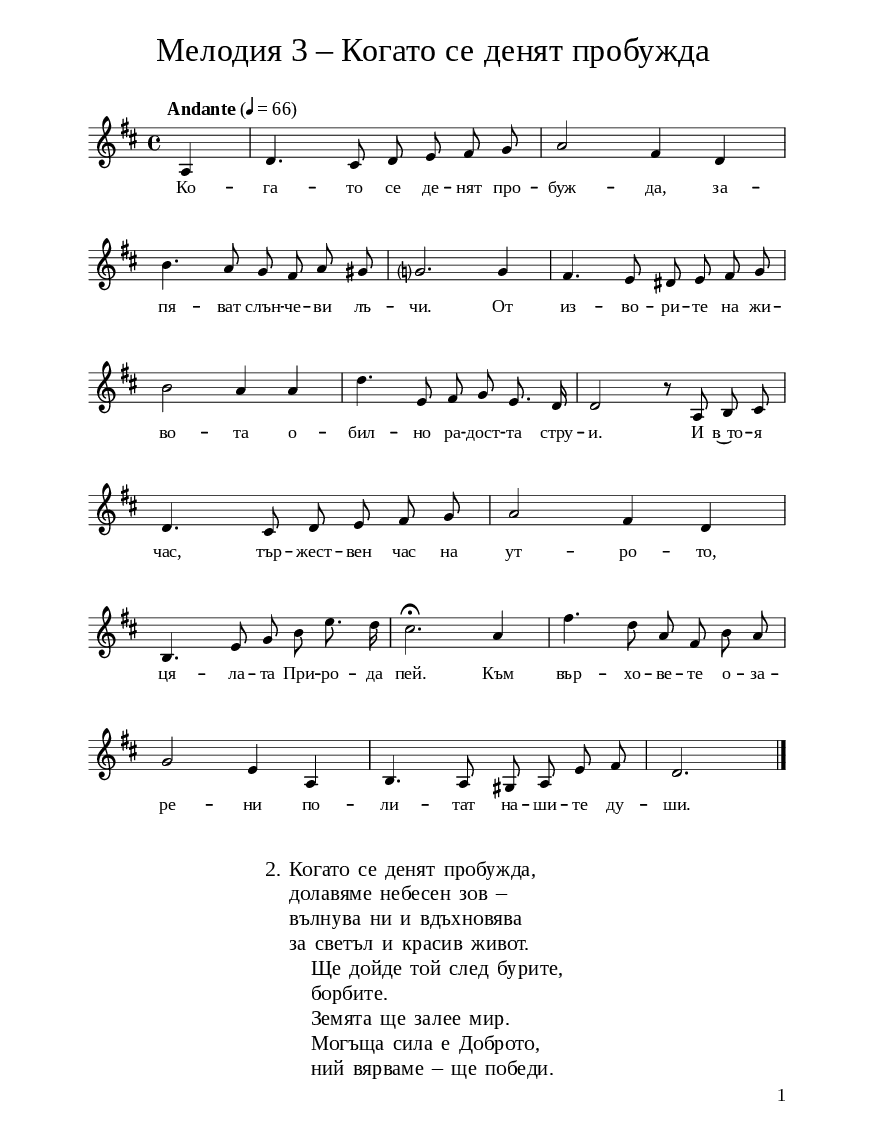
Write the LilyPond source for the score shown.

\version "2.24.2"

% include paper part and global functions
\include "include/globals.ily"

\bookpart {
  \label #'ref188
  \tocItem \markup "Мелодия 3 – Когато се денят пробужда"
  \include "include/bookpart-paper.ily"
  \score {
    \include "include/score-layout.ily"

    \new Voice \relative c' {
      \clef treble
      \key d \major
      \time 4/4
      \tempoFunc "Andante" 4 "66"
      \autoBeamOff
      \partial 4
      a4 | d4. cis8 d8 e8 fis8 g8 | a2 fis4 d4 | \break

      b'4. a8 g fis a gis |g?2. g4 | fis4. e8 dis e fis g | \break

      b2 a4 a |d4. e,8 fis8 g8 e8. d16 | d2 r8 a8 b8 cis8 | \break

      d4. cis8 d e fis g | a2 fis4 d4 | \break

      b4. e8 g b e8. d16 | cis2.\fermata a4 | fis'4. d8 a fis b a \break |

      g2 e4 a,4 | b4. a8 gis a e'8 fis | d2 . \bar "|." \break
    }


    \addlyrics {
      Ко -- га -- то се де -- нят про -- буж -- да,
      за -- пя -- ват слън -- че -- ви лъ -- чи.
      От из -- во -- ри -- те на жи -- во -- та
      о -- бил -- но ра -- дост -- та стру -- и.
      И в~то -- я час, тър -- жест -- вен час на ут -- ро -- то,
      ця -- ла -- та При -- ро -- да пей.
      Към вър -- хо -- ве -- те о -- за -- ре -- ни
      по -- ли -- тат на -- ши -- те ду -- ши.}

      \header {
        title = \titleFunc "Мелодия 3 – Когато се денят пробужда " "Melodija – Kogato se denjat probužda"
      }

      \midi{}

    } % score

    \markup \fontsize #bgCoupletFontSize {
      \hspace #17
      \override #`(baseline-skip . ,bgCoupletBaselineSkip)
      \column {
        \line {   2. Когато се денят пробужда,}
        \line {   "   " долавяме небесен зов – }
        \line {   "   " вълнува ни и вдъхновява}
        \line {   "   " за светъл и красив живот.}
        \line {   "       " Ще дойде той след бурите, }
        \line {   "       " борбите.}
        \line {   "       " Земята ще залее мир.}
        \line {   "       " Могъща сила е Доброто,}
        \line {   "       " ний вярваме – ще победи.}
      }

    } % markup

    % include foreign translation(s) of the song


  } % bookpart

  % Più mosso
  %
